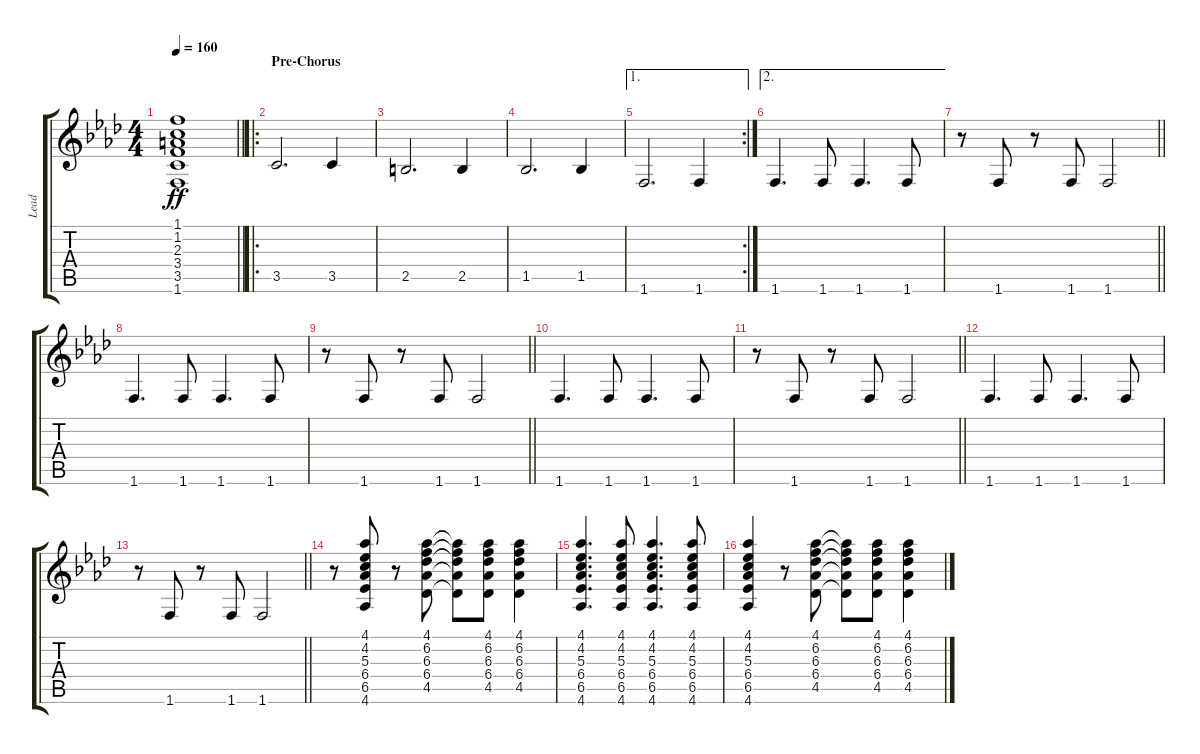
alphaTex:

\track ("Lead" "Lead") {instrument distortionguitar}
\staff {score tabs}
\tuning (E4 B3 G3 D3 A2 E2) {hide}
\ts (4 4)
\tempo 160
\clef g2
\barLineRight lightlight
\ks ab
(1.1 1.2 2.3 3.4 3.5 1.6).1{dy ff} |
\ro
\section ("" "Pre-Chorus")
3.5.2{d} 3.5.4 |
2.5.2{d} 2.5.4 |
1.5.2{d} 1.5.4 |
\ae 1
\rc 2
1.6.2{d} 1.6.4 |
\ae 2
1.6.4{d} 1.6.8 1.6.4{d} 1.6.8 |
\barLineRight lightlight
r.8 1.6.8 r.8 1.6.8 1.6.2 |
1.6.4{d} 1.6.8 1.6.4{d} 1.6.8 |
\barLineRight lightlight
r.8 1.6.8 r.8 1.6.8 1.6.2 |
1.6.4{d} 1.6.8 1.6.4{d} 1.6.8 |
\barLineRight lightlight
r.8 1.6.8 r.8 1.6.8 1.6.2 |
1.6.4{d} 1.6.8 1.6.4{d} 1.6.8 |
\barLineRight lightlight
r.8 1.6.8 r.8 1.6.8 1.6.2 |
r.8 (4.1 4.2 5.3 6.4 6.5 4.6).8 r.8 (4.1 6.2 6.3 6.4 4.5).8 (4.1{t} 6.2{t} 6.3{t} 6.4{t} 4.5{t}).8 (4.1 6.2 6.3 6.4 4.5).8 (4.1 6.2 6.3 6.4 4.5).4 |
(4.1 4.2 5.3 6.4 6.5 4.6).4{d} (4.1 4.2 5.3 6.4 6.5 4.6).8 (4.1 4.2 5.3 6.4 6.5 4.6).4{d} (4.1 4.2 5.3 6.4 6.5 4.6).8 |
(4.1 4.2 5.3 6.4 6.5 4.6).4 r.8 (4.1 6.2 6.3 6.4 4.5).8 (4.1{t} 6.2{t} 6.3{t} 6.4{t} 4.5{t}).8 (4.1 6.2 6.3 6.4 4.5).8 (4.1 6.2 6.3 6.4 4.5).4
